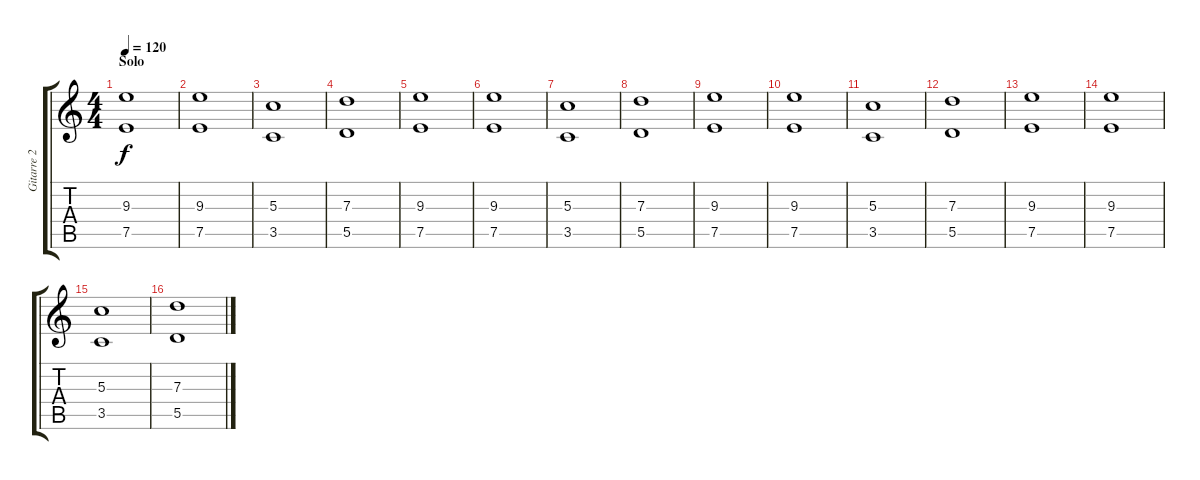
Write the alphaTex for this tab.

\track ("Gitarre 2" "Gitarre 2") {instrument distortionguitar}
\staff {score tabs}
\tuning (E4 B3 G3 D3 A2 E2) {hide}
\ts (4 4)
\section ("" "Solo")
\tempo 120
\clef g2
\ks c
(9.3 7.5).1{dy f instrument tremolostrings} |
(9.3 7.5).1 |
(5.3 3.5).1 |
(7.3 5.5).1 |
(9.3 7.5).1{instrument tremolostrings} |
(9.3 7.5).1 |
(5.3 3.5).1 |
(7.3 5.5).1 |
(9.3 7.5).1{instrument tremolostrings} |
(9.3 7.5).1 |
(5.3 3.5).1 |
(7.3 5.5).1 |
(9.3 7.5).1{instrument tremolostrings} |
(9.3 7.5).1 |
(5.3 3.5).1 |
(7.3 5.5).1
